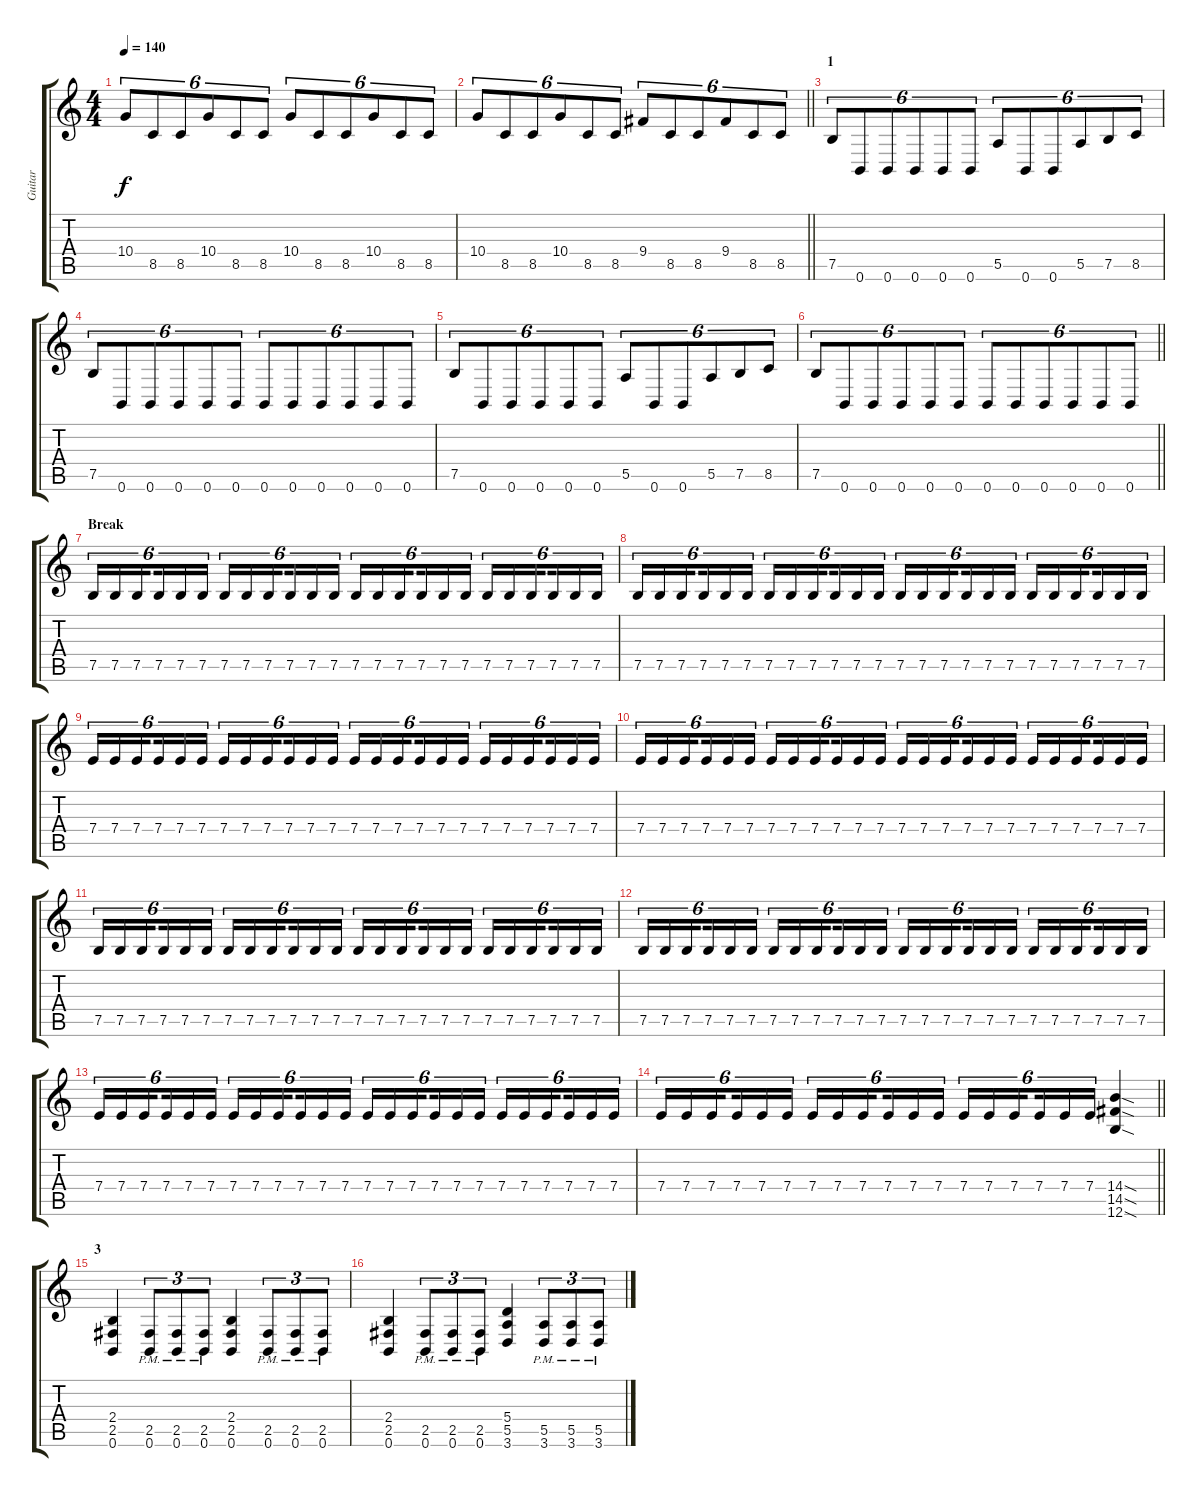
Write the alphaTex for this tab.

\track ("Guitar" "Guitar") {instrument distortionguitar}
\staff {score tabs}
\tuning (B3 Gb3 D3 A2 E2 B1) {hide}
\ts (4 4)
\tempo 140
\clef g2
\ks c
10.4.8{tu (6 4) dy f} 8.5.8{tu (6 4)} 8.5.8{tu (6 4)} 10.4.8{tu (6 4)} 8.5.8{tu (6 4)} 8.5.8{tu (6 4)} 10.4.8{tu (6 4)} 8.5.8{tu (6 4)} 8.5.8{tu (6 4)} 10.4.8{tu (6 4)} 8.5.8{tu (6 4)} 8.5.8{tu (6 4)} |
\barLineRight lightlight
10.4.8{tu (6 4)} 8.5.8{tu (6 4)} 8.5.8{tu (6 4)} 10.4.8{tu (6 4)} 8.5.8{tu (6 4)} 8.5.8{tu (6 4)} 9.4.8{tu (6 4)} 8.5.8{tu (6 4)} 8.5.8{tu (6 4)} 9.4.8{tu (6 4)} 8.5.8{tu (6 4)} 8.5.8{tu (6 4)} |
\section ("" "1")
7.5.8{tu (6 4)} 0.6.8{tu (6 4)} 0.6.8{tu (6 4)} 0.6.8{tu (6 4)} 0.6.8{tu (6 4)} 0.6.8{tu (6 4)} 5.5.8{tu (6 4)} 0.6.8{tu (6 4)} 0.6.8{tu (6 4)} 5.5.8{tu (6 4)} 7.5.8{tu (6 4)} 8.5.8{tu (6 4)} |
7.5.8{tu (6 4)} 0.6.8{tu (6 4)} 0.6.8{tu (6 4)} 0.6.8{tu (6 4)} 0.6.8{tu (6 4)} 0.6.8{tu (6 4)} 0.6.8{tu (6 4)} 0.6.8{tu (6 4)} 0.6.8{tu (6 4)} 0.6.8{tu (6 4)} 0.6.8{tu (6 4)} 0.6.8{tu (6 4)} |
7.5.8{tu (6 4)} 0.6.8{tu (6 4)} 0.6.8{tu (6 4)} 0.6.8{tu (6 4)} 0.6.8{tu (6 4)} 0.6.8{tu (6 4)} 5.5.8{tu (6 4)} 0.6.8{tu (6 4)} 0.6.8{tu (6 4)} 5.5.8{tu (6 4)} 7.5.8{tu (6 4)} 8.5.8{tu (6 4)} |
\barLineRight lightlight
7.5.8{tu (6 4)} 0.6.8{tu (6 4)} 0.6.8{tu (6 4)} 0.6.8{tu (6 4)} 0.6.8{tu (6 4)} 0.6.8{tu (6 4)} 0.6.8{tu (6 4)} 0.6.8{tu (6 4)} 0.6.8{tu (6 4)} 0.6.8{tu (6 4)} 0.6.8{tu (6 4)} 0.6.8{tu (6 4)} |
\section ("" "Break")
7.5.16{tu (6 4) volume 9} 7.5.16{tu (6 4)} 7.5.16{tu (6 4) beam splitsecondary} 7.5.16{tu (6 4)} 7.5.16{tu (6 4)} 7.5.16{tu (6 4)} 7.5.16{tu (6 4)} 7.5.16{tu (6 4)} 7.5.16{tu (6 4) beam splitsecondary} 7.5.16{tu (6 4)} 7.5.16{tu (6 4)} 7.5.16{tu (6 4)} 7.5.16{tu (6 4)} 7.5.16{tu (6 4)} 7.5.16{tu (6 4) beam splitsecondary} 7.5.16{tu (6 4)} 7.5.16{tu (6 4)} 7.5.16{tu (6 4)} 7.5.16{tu (6 4)} 7.5.16{tu (6 4)} 7.5.16{tu (6 4) beam splitsecondary} 7.5.16{tu (6 4)} 7.5.16{tu (6 4)} 7.5.16{tu (6 4)} |
7.5.16{tu (6 4)} 7.5.16{tu (6 4)} 7.5.16{tu (6 4) beam splitsecondary} 7.5.16{tu (6 4)} 7.5.16{tu (6 4)} 7.5.16{tu (6 4)} 7.5.16{tu (6 4)} 7.5.16{tu (6 4)} 7.5.16{tu (6 4) beam splitsecondary} 7.5.16{tu (6 4)} 7.5.16{tu (6 4)} 7.5.16{tu (6 4)} 7.5.16{tu (6 4)} 7.5.16{tu (6 4)} 7.5.16{tu (6 4) beam splitsecondary} 7.5.16{tu (6 4)} 7.5.16{tu (6 4)} 7.5.16{tu (6 4)} 7.5.16{tu (6 4)} 7.5.16{tu (6 4)} 7.5.16{tu (6 4) beam splitsecondary} 7.5.16{tu (6 4)} 7.5.16{tu (6 4)} 7.5.16{tu (6 4)} |
7.4.16{tu (6 4)} 7.4.16{tu (6 4)} 7.4.16{tu (6 4) beam splitsecondary} 7.4.16{tu (6 4)} 7.4.16{tu (6 4)} 7.4.16{tu (6 4)} 7.4.16{tu (6 4)} 7.4.16{tu (6 4)} 7.4.16{tu (6 4) beam splitsecondary} 7.4.16{tu (6 4)} 7.4.16{tu (6 4)} 7.4.16{tu (6 4)} 7.4.16{tu (6 4)} 7.4.16{tu (6 4)} 7.4.16{tu (6 4) beam splitsecondary} 7.4.16{tu (6 4)} 7.4.16{tu (6 4)} 7.4.16{tu (6 4)} 7.4.16{tu (6 4)} 7.4.16{tu (6 4)} 7.4.16{tu (6 4) beam splitsecondary} 7.4.16{tu (6 4)} 7.4.16{tu (6 4)} 7.4.16{tu (6 4)} |
7.4.16{tu (6 4)} 7.4.16{tu (6 4)} 7.4.16{tu (6 4) beam splitsecondary} 7.4.16{tu (6 4)} 7.4.16{tu (6 4)} 7.4.16{tu (6 4)} 7.4.16{tu (6 4)} 7.4.16{tu (6 4)} 7.4.16{tu (6 4) beam splitsecondary} 7.4.16{tu (6 4)} 7.4.16{tu (6 4)} 7.4.16{tu (6 4)} 7.4.16{tu (6 4)} 7.4.16{tu (6 4)} 7.4.16{tu (6 4) beam splitsecondary} 7.4.16{tu (6 4)} 7.4.16{tu (6 4)} 7.4.16{tu (6 4)} 7.4.16{tu (6 4)} 7.4.16{tu (6 4)} 7.4.16{tu (6 4) beam splitsecondary} 7.4.16{tu (6 4)} 7.4.16{tu (6 4)} 7.4.16{tu (6 4)} |
7.5.16{tu (6 4)} 7.5.16{tu (6 4)} 7.5.16{tu (6 4) beam splitsecondary} 7.5.16{tu (6 4)} 7.5.16{tu (6 4)} 7.5.16{tu (6 4)} 7.5.16{tu (6 4)} 7.5.16{tu (6 4)} 7.5.16{tu (6 4) beam splitsecondary} 7.5.16{tu (6 4)} 7.5.16{tu (6 4)} 7.5.16{tu (6 4)} 7.5.16{tu (6 4)} 7.5.16{tu (6 4)} 7.5.16{tu (6 4) beam splitsecondary} 7.5.16{tu (6 4)} 7.5.16{tu (6 4)} 7.5.16{tu (6 4)} 7.5.16{tu (6 4)} 7.5.16{tu (6 4)} 7.5.16{tu (6 4) beam splitsecondary} 7.5.16{tu (6 4)} 7.5.16{tu (6 4)} 7.5.16{tu (6 4)} |
7.5.16{tu (6 4)} 7.5.16{tu (6 4)} 7.5.16{tu (6 4) beam splitsecondary} 7.5.16{tu (6 4)} 7.5.16{tu (6 4)} 7.5.16{tu (6 4)} 7.5.16{tu (6 4)} 7.5.16{tu (6 4)} 7.5.16{tu (6 4) beam splitsecondary} 7.5.16{tu (6 4)} 7.5.16{tu (6 4)} 7.5.16{tu (6 4)} 7.5.16{tu (6 4)} 7.5.16{tu (6 4)} 7.5.16{tu (6 4) beam splitsecondary} 7.5.16{tu (6 4)} 7.5.16{tu (6 4)} 7.5.16{tu (6 4)} 7.5.16{tu (6 4)} 7.5.16{tu (6 4)} 7.5.16{tu (6 4) beam splitsecondary} 7.5.16{tu (6 4)} 7.5.16{tu (6 4)} 7.5.16{tu (6 4)} |
7.4.16{tu (6 4)} 7.4.16{tu (6 4)} 7.4.16{tu (6 4) beam splitsecondary} 7.4.16{tu (6 4)} 7.4.16{tu (6 4)} 7.4.16{tu (6 4)} 7.4.16{tu (6 4)} 7.4.16{tu (6 4)} 7.4.16{tu (6 4) beam splitsecondary} 7.4.16{tu (6 4)} 7.4.16{tu (6 4)} 7.4.16{tu (6 4)} 7.4.16{tu (6 4)} 7.4.16{tu (6 4)} 7.4.16{tu (6 4) beam splitsecondary} 7.4.16{tu (6 4)} 7.4.16{tu (6 4)} 7.4.16{tu (6 4)} 7.4.16{tu (6 4)} 7.4.16{tu (6 4)} 7.4.16{tu (6 4) beam splitsecondary} 7.4.16{tu (6 4)} 7.4.16{tu (6 4)} 7.4.16{tu (6 4)} |
\barLineRight lightlight
7.4.16{tu (6 4)} 7.4.16{tu (6 4)} 7.4.16{tu (6 4) beam splitsecondary} 7.4.16{tu (6 4)} 7.4.16{tu (6 4)} 7.4.16{tu (6 4)} 7.4.16{tu (6 4)} 7.4.16{tu (6 4)} 7.4.16{tu (6 4) beam splitsecondary} 7.4.16{tu (6 4)} 7.4.16{tu (6 4)} 7.4.16{tu (6 4)} 7.4.16{tu (6 4)} 7.4.16{tu (6 4)} 7.4.16{tu (6 4) beam splitsecondary} 7.4.16{tu (6 4)} 7.4.16{tu (6 4)} 7.4.16{tu (6 4)} (14.4{sod} 14.5{sod} 12.6{sod}).4 |
\section ("" "3")
(2.4 2.5 0.6).4{volume 13} (2.5{pm} 0.6{pm}).8{tu (3 2)} (2.5{pm} 0.6{pm}).8{tu (3 2)} (2.5{pm} 0.6{pm}).8{tu (3 2)} (2.4 2.5 0.6).4 (2.5{pm} 0.6{pm}).8{tu (3 2)} (2.5{pm} 0.6{pm}).8{tu (3 2)} (2.5{pm} 0.6{pm}).8{tu (3 2)} |
(2.4 2.5 0.6).4 (2.5{pm} 0.6{pm}).8{tu (3 2)} (2.5{pm} 0.6{pm}).8{tu (3 2)} (2.5{pm} 0.6{pm}).8{tu (3 2)} (5.4 5.5 3.6).4 (5.5{pm} 3.6{pm}).8{tu (3 2)} (5.5{pm} 3.6{pm}).8{tu (3 2)} (5.5{pm} 3.6{pm}).8{tu (3 2)}
